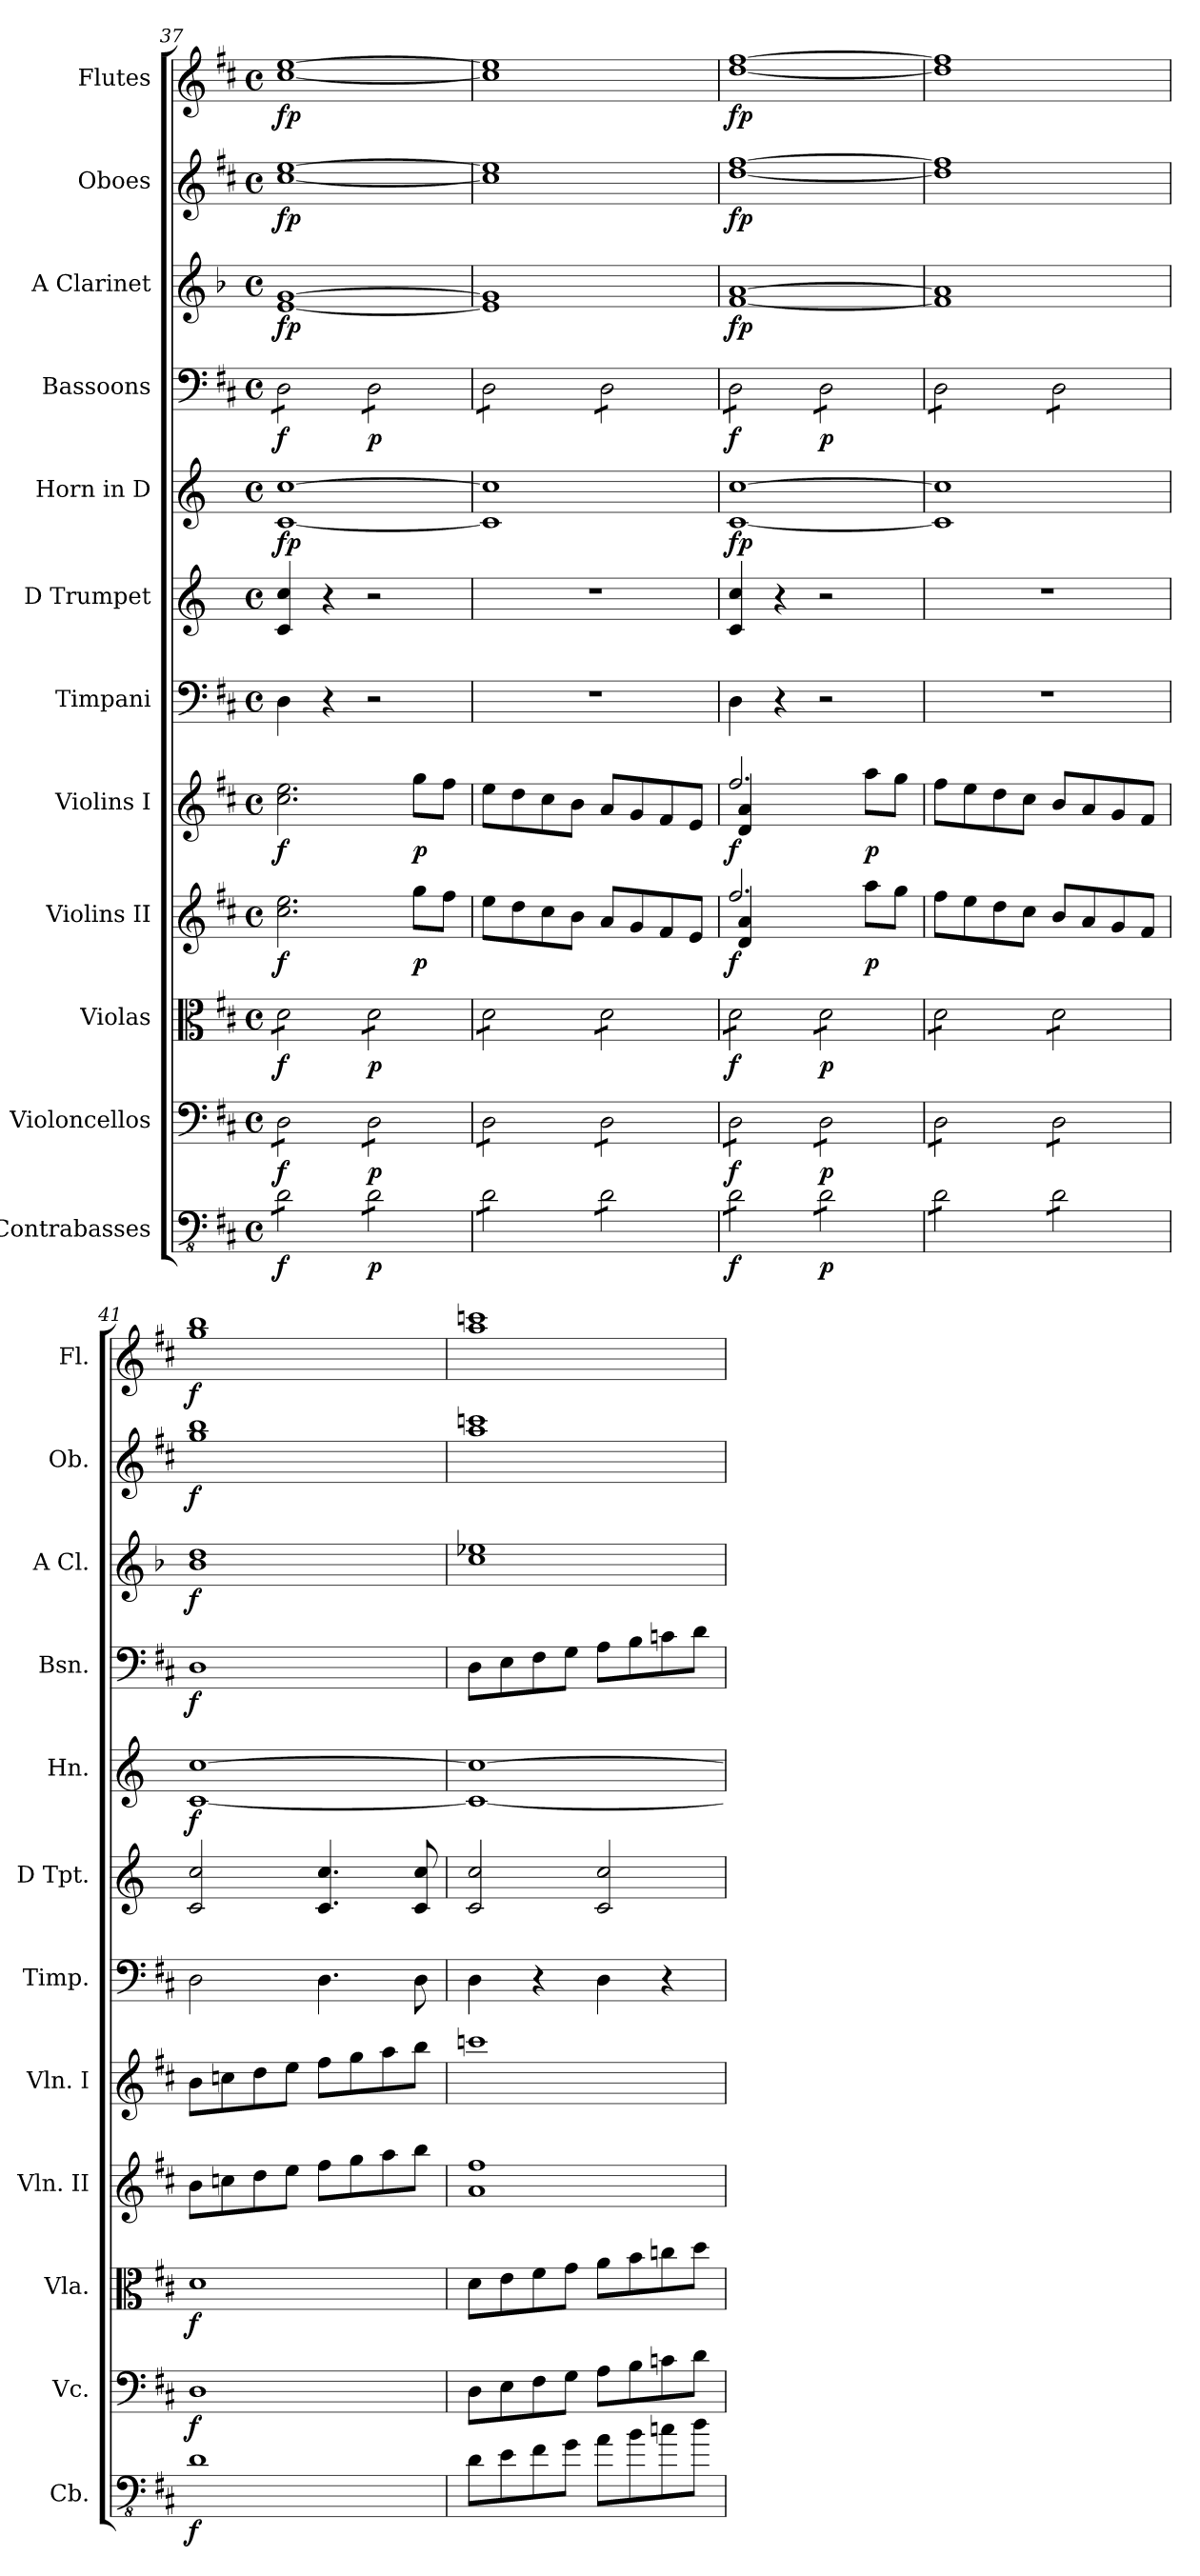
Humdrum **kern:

**kern	**dynam	**kern	**dynam	**kern	**dynam	**kern	**dynam	**kern	**dynam	**kern	**kern	**kern	**dynam	**kern	**dynam	**kern	**dynam	**kern	**dynam	**kern	**dynam
*part12	*part12	*part11	*part11	*part10	*part10	*part9	*part9	*part8	*part8	*part7	*part6	*part5	*part5	*part4	*part4	*part3	*part3	*part2	*part2	*part1	*part1
*staff12	*staff12	*staff11	*staff11	*staff10	*staff10	*staff9	*staff9	*staff8	*staff8	*staff7	*staff6	*staff5	*staff5	*staff4	*staff4	*staff3	*staff3	*staff2	*staff2	*staff1	*staff1
*I"Contrabasses	*	*I"Violoncellos	*	*I"Violas	*	*I"Violins II	*	*I"Violins I	*	*I"Timpani	*I"D Trumpet	*I"Horn in D	*	*I"Bassoons	*	*I"A Clarinet	*	*I"Oboes	*	*I"Flutes	*
*I'Cb.	*	*I'Vc.	*	*I'Vla.	*	*I'Vln. II	*	*I'Vln. I	*	*I'Timp.	*I'D Tpt.	*I'Hn.	*	*I'Bsn.	*	*I'A Cl.	*	*I'Ob.	*	*I'Fl.	*
*clefFv4	*	*clefF4	*	*clefC3	*	*clefG2	*	*clefG2	*	*clefF4	*clefG2	*clefG2	*	*clefF4	*	*clefG2	*	*clefG2	*	*clefG2	*
*ITrd7c12	*	*	*	*	*	*	*	*	*	*	*ITrd-1c-2	*ITrd6c10	*	*	*	*ITrd2c3	*	*	*	*	*
*k[f#c#]	*	*k[f#c#]	*	*k[f#c#]	*	*k[f#c#]	*	*k[f#c#]	*	*k[f#c#]	*k[f#c#]	*k[f#c#]	*	*k[f#c#]	*	*k[f#c#]	*	*k[f#c#]	*	*k[f#c#]	*
*M4/4	*	*M4/4	*	*M4/4	*	*M4/4	*	*M4/4	*	*M4/4	*M4/4	*M4/4	*	*M4/4	*	*M4/4	*	*M4/4	*	*M4/4	*
*met(c)	*	*met(c)	*	*met(c)	*	*met(c)	*	*met(c)	*	*met(c)	*met(c)	*met(c)	*	*met(c)	*	*met(c)	*	*met(c)	*	*met(c)	*
=37	=37	=37	=37	=37	=37	=37	=37	=37	=37	=37	=37	=37	=37	=37	=37	=37	=37	=37	=37	=37	=37
!	!LO:DY:b	!	!LO:DY:b	!	!LO:DY:b	!	!LO:DY:b	!	!LO:DY:b	!	!	!	!LO:DY:b	!	!LO:DY:b	!	!LO:DY:b	!	!LO:DY:b	!	!LO:DY:b
*tremolo	*	*	*	*	*	*	*	*	*	*	*	*	*	*	*	*	*	*	*	*	*
*	*	*tremolo	*	*	*	*	*	*	*	*	*	*	*	*	*	*	*	*	*	*	*
*	*	*	*	*tremolo	*	*	*	*	*	*	*	*	*	*	*	*	*	*	*	*	*
*	*	*	*	*	*	*	*	*	*	*	*	*	*	*tremolo	*	*	*	*	*	*	*
8DD\L	f	8D\L	f	8d\L	f	2.cc#\ 2.ee\	f	2.cc#\ 2.ee\	f	4D\	4d/ 4dd/	[1D [1d	fp	8D\L	f	[1c# [1e	fp	[1cc# [1ee	fp	[1cc# [1ee	fp
8DD\	.	8D\	.	8d\	.	.	.	.	.	.	.	.	.	8D\	.	.	.	.	.	.	.
8DD\	.	8D\	.	8d\	.	.	.	.	.	4r	4r	.	.	8D\	.	.	.	.	.	.	.
8DD\J	.	8D\J	.	8d\J	.	.	.	.	.	.	.	.	.	8D\J	.	.	.	.	.	.	.
!	!LO:DY:b	!	!LO:DY:b	!	!LO:DY:b	!	!	!	!	!	!	!	!	!	!LO:DY:b	!	!	!	!	!	!
8DD\L	p	8D\L	p	8d\L	p	.	.	.	.	2r	2r	.	.	8D\L	p	.	.	.	.	.	.
8DD\	.	8D\	.	8d\	.	.	.	.	.	.	.	.	.	8D\	.	.	.	.	.	.	.
!	!	!	!	!	!	!	!LO:DY:b	!	!LO:DY:b	!	!	!	!	!	!	!	!	!	!	!	!
8DD\	.	8D\	.	8d\	.	8gg\L	p	8gg\L	p	.	.	.	.	8D\	.	.	.	.	.	.	.
8DD\J	.	8D\J	.	8d\J	.	8ff#\J	.	8ff#\J	.	.	.	.	.	8D\J	.	.	.	.	.	.	.
=38	=38	=38	=38	=38	=38	=38	=38	=38	=38	=38	=38	=38	=38	=38	=38	=38	=38	=38	=38	=38	=38
8DD\L	.	8D\L	.	8d\L	.	8ee\L	.	8ee\L	.	1r	1r	1D] 1d]	.	8D\L	.	1c#] 1e]	.	1cc#] 1ee]	.	1cc#] 1ee]	.
8DD\	.	8D\	.	8d\	.	8dd\	.	8dd\	.	.	.	.	.	8D\	.	.	.	.	.	.	.
8DD\	.	8D\	.	8d\	.	8cc#\	.	8cc#\	.	.	.	.	.	8D\	.	.	.	.	.	.	.
8DD\J	.	8D\J	.	8d\J	.	8b\J	.	8b\J	.	.	.	.	.	8D\J	.	.	.	.	.	.	.
8DD\L	.	8D\L	.	8d\L	.	8a/L	.	8a/L	.	.	.	.	.	8D\L	.	.	.	.	.	.	.
8DD\	.	8D\	.	8d\	.	8g/	.	8g/	.	.	.	.	.	8D\	.	.	.	.	.	.	.
8DD\	.	8D\	.	8d\	.	8f#/	.	8f#/	.	.	.	.	.	8D\	.	.	.	.	.	.	.
8DD\J	.	8D\J	.	8d\J	.	8e/J	.	8e/J	.	.	.	.	.	8D\J	.	.	.	.	.	.	.
=39	=39	=39	=39	=39	=39	=39	=39	=39	=39	=39	=39	=39	=39	=39	=39	=39	=39	=39	=39	=39	=39
*	*	*	*	*	*	*^	*	*^	*	*	*	*	*	*	*	*	*	*	*	*	*
!	!LO:DY:b	!	!LO:DY:b	!	!LO:DY:b	!	!	!LO:DY:b	!	!	!LO:DY:b	!	!	!	!LO:DY:b	!	!LO:DY:b	!	!LO:DY:b	!	!LO:DY:b	!	!LO:DY:b
8DD\L	f	8D\L	f	8d\L	f	2.ff#/	4d/ 4a/	f	2.ff#/	4d/ 4a/	f	4D\	4d/ 4dd/	[1D [1d	fp	8D\L	f	[1d [1f#	fp	[1dd [1ff#	fp	[1dd [1ff#	fp
8DD\	.	8D\	.	8d\	.	.	.	.	.	.	.	.	.	.	.	8D\	.	.	.	.	.	.	.
8DD\	.	8D\	.	8d\	.	.	2.ryy	.	.	2.ryy	.	4r	4r	.	.	8D\	.	.	.	.	.	.	.
8DD\J	.	8D\J	.	8d\J	.	.	.	.	.	.	.	.	.	.	.	8D\J	.	.	.	.	.	.	.
!	!LO:DY:b	!	!LO:DY:b	!	!LO:DY:b	!	!	!	!	!	!	!	!	!	!	!	!LO:DY:b	!	!	!	!	!	!
8DD\L	p	8D\L	p	8d\L	p	.	.	.	.	.	.	2r	2r	.	.	8D\L	p	.	.	.	.	.	.
8DD\	.	8D\	.	8d\	.	.	.	.	.	.	.	.	.	.	.	8D\	.	.	.	.	.	.	.
!	!	!	!	!	!	!	!	!LO:DY:b	!	!	!LO:DY:b	!	!	!	!	!	!	!	!	!	!	!	!
8DD\	.	8D\	.	8d\	.	8aa\L	.	p	8aa\L	.	p	.	.	.	.	8D\	.	.	.	.	.	.	.
8DD\J	.	8D\J	.	8d\J	.	8gg\J	.	.	8gg\J	.	.	.	.	.	.	8D\J	.	.	.	.	.	.	.
*	*	*	*	*	*	*v	*v	*	*	*	*	*	*	*	*	*	*	*	*	*	*	*	*
*	*	*	*	*	*	*	*	*v	*v	*	*	*	*	*	*	*	*	*	*	*	*	*
!!LO:PB:g=z
=40	=40	=40	=40	=40	=40	=40	=40	=40	=40	=40	=40	=40	=40	=40	=40	=40	=40	=40	=40	=40	=40
8DD\L	.	8D\L	.	8d\L	.	8ff#\L	.	8ff#\L	.	1r	1r	1D] 1d]	.	8D\L	.	1d] 1f#]	.	1dd] 1ff#]	.	1dd] 1ff#]	.
8DD\	.	8D\	.	8d\	.	8ee\	.	8ee\	.	.	.	.	.	8D\	.	.	.	.	.	.	.
8DD\	.	8D\	.	8d\	.	8dd\	.	8dd\	.	.	.	.	.	8D\	.	.	.	.	.	.	.
8DD\J	.	8D\J	.	8d\J	.	8cc#\J	.	8cc#\J	.	.	.	.	.	8D\J	.	.	.	.	.	.	.
8DD\L	.	8D\L	.	8d\L	.	8b/L	.	8b/L	.	.	.	.	.	8D\L	.	.	.	.	.	.	.
8DD\	.	8D\	.	8d\	.	8a/	.	8a/	.	.	.	.	.	8D\	.	.	.	.	.	.	.
8DD\	.	8D\	.	8d\	.	8g/	.	8g/	.	.	.	.	.	8D\	.	.	.	.	.	.	.
8DD\J	.	8D\J	.	8d\J	.	8f#/J	.	8f#/J	.	.	.	.	.	8D\J	.	.	.	.	.	.	.
*	*	*	*	*	*	*	*	*	*	*	*	*	*	*Xtremolo	*	*	*	*	*	*	*
*	*	*	*	*Xtremolo	*	*	*	*	*	*	*	*	*	*	*	*	*	*	*	*	*
*	*	*Xtremolo	*	*	*	*	*	*	*	*	*	*	*	*	*	*	*	*	*	*	*
*Xtremolo	*	*	*	*	*	*	*	*	*	*	*	*	*	*	*	*	*	*	*	*	*
=41	=41	=41	=41	=41	=41	=41	=41	=41	=41	=41	=41	=41	=41	=41	=41	=41	=41	=41	=41	=41	=41
!	!LO:DY:b	!	!LO:DY:b	!	!LO:DY:b	!	!	!	!	!	!	!	!LO:DY:b	!	!LO:DY:b	!	!LO:DY:b	!	!LO:DY:b	!	!LO:DY:b
1DD	f	1D	f	1d	f	8b\L	.	8b\L	.	2D\	2d/ 2dd/	[1D [1d	f	1D	f	1g 1b	f	1gg 1bb	f	1gg 1bb	f
.	.	.	.	.	.	8ccn\	.	8ccn\	.	.	.	.	.	.	.	.	.	.	.	.	.
.	.	.	.	.	.	8dd\	.	8dd\	.	.	.	.	.	.	.	.	.	.	.	.	.
.	.	.	.	.	.	8ee\J	.	8ee\J	.	.	.	.	.	.	.	.	.	.	.	.	.
.	.	.	.	.	.	8ff#\L	.	8ff#\L	.	4.D\	4.d/ 4.dd/	.	.	.	.	.	.	.	.	.	.
.	.	.	.	.	.	8gg\	.	8gg\	.	.	.	.	.	.	.	.	.	.	.	.	.
.	.	.	.	.	.	8aa\	.	8aa\	.	.	.	.	.	.	.	.	.	.	.	.	.
.	.	.	.	.	.	8bb\J	.	8bb\J	.	8D\	8d/ 8dd/	.	.	.	.	.	.	.	.	.	.
=42	=42	=42	=42	=42	=42	=42	=42	=42	=42	=42	=42	=42	=42	=42	=42	=42	=42	=42	=42	=42	=42
8DD\L	.	8D\L	.	8d\L	.	1a 1ff#	.	1cccn	.	4D\	2d/ 2dd/	1D_ 1d_	.	8D\L	.	1a 1ccn	.	1aa 1cccn	.	1aa 1cccn	.
8EE\	.	8E\	.	8e\	.	.	.	.	.	.	.	.	.	8E\	.	.	.	.	.	.	.
8FF#\	.	8F#\	.	8f#\	.	.	.	.	.	4r	.	.	.	8F#\	.	.	.	.	.	.	.
8GG\J	.	8G\J	.	8g\J	.	.	.	.	.	.	.	.	.	8G\J	.	.	.	.	.	.	.
8AA\L	.	8A\L	.	8a\L	.	.	.	.	.	4D\	2d/ 2dd/	.	.	8A\L	.	.	.	.	.	.	.
8BB\	.	8B\	.	8b\	.	.	.	.	.	.	.	.	.	8B\	.	.	.	.	.	.	.
8Cn\	.	8cn\	.	8ccn\	.	.	.	.	.	4r	.	.	.	8cn\	.	.	.	.	.	.	.
8D\J	.	8d\J	.	8dd\J	.	.	.	.	.	.	.	.	.	8d\J	.	.	.	.	.	.	.
=	=	=	=	=	=	=	=	=	=	=	=	=	=	=	=	=	=	=	=	=	=
*-	*-	*-	*-	*-	*-	*-	*-	*-	*-	*-	*-	*-	*-	*-	*-	*-	*-	*-	*-	*-	*-
